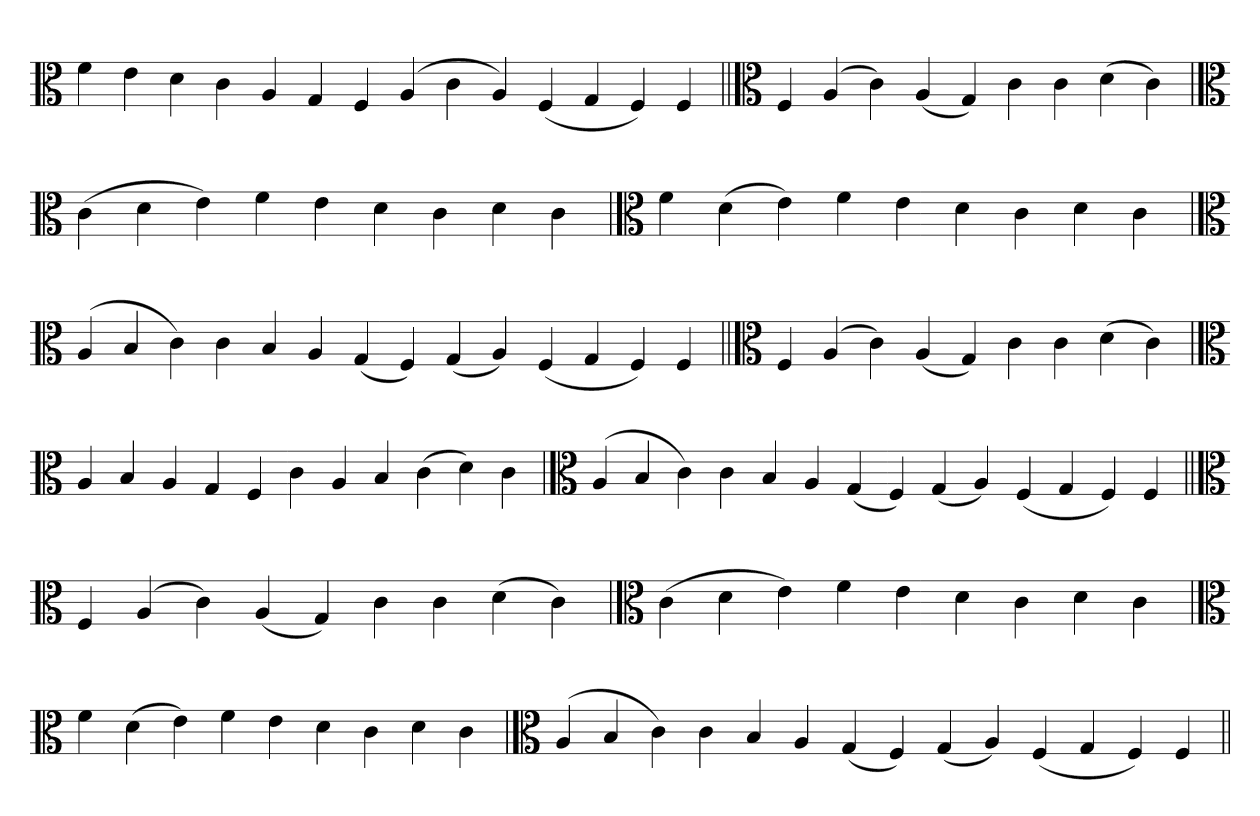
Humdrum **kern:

**kern
*part1
*staff1
*clefC3
=
4f
4e
4d
4c
4A
4G
4F
(4A
4c
4A)
(4F
4G
4F)
4F
=||
*clefC3
4F
(4A
4c)
(4A
4G)
4c
4c
(4d
4c)
=`
*clefC3
(4c
4d
4e)
4f
4e
4d
4c
4d
4c
=`
*clefC3
4f
(4d
4e)
4f
4e
4d
4c
4d
4c
='
*clefC3
(4A
4B
4c)
4c
4B
4A
(4G
4F)
(4G
4A)
(4F
4G
4F)
4F
=||
*clefC3
4F
(4A
4c)
(4A
4G)
4c
4c
(4d
4c)
=`
*clefC3
4A
4B
4A
4G
4F
4c
4A
4B
(4c
4d)
4c
='
*clefC3
(4A
4B
4c)
4c
4B
4A
(4G
4F)
(4G
4A)
(4F
4G
4F)
4F
=||
*clefC3
4F
(4A
4c)
(4A
4G)
4c
4c
(4d
4c)
=`
*clefC3
(4c
4d
4e)
4f
4e
4d
4c
4d
4c
=`
*clefC3
4f
(4d
4e)
4f
4e
4d
4c
4d
4c
='
*clefC3
(4A
4B
4c)
4c
4B
4A
(4G
4F)
(4G
4A)
(4F
4G
4F)
4F
=||
*-
